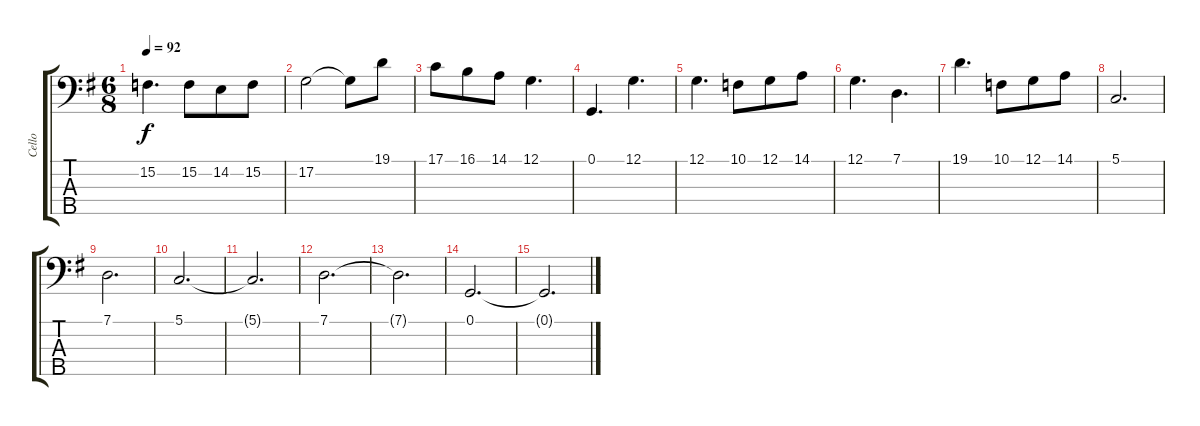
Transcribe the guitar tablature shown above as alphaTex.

\track ("Cello" "Cello") {instrument cello}
\staff {score tabs}
\tuning (G2 D2 A1 E1 B0) {hide}
\ts (6 8)
\tempo 92
\clef f4
\ks g
15.2.4{d dy f} 15.2.8 14.2.8 15.2.8 |
17.2.2 17.2{t}.8 19.1.8 |
17.1.8 16.1.8 14.1.8 12.1.4{d} |
0.1.4{d} 12.1.4{d} |
12.1.4{d} 10.1.8 12.1.8 14.1.8 |
12.1.4{d} 7.1.4{d} |
19.1.4{d} 10.1.8 12.1.8 14.1.8 |
5.1.2{d} |
7.1.2{d} |
5.1.2{d} |
5.1{t}.2{d} |
7.1.2{d} |
7.1{t}.2{d} |
0.1.2{d} |
0.1{t}.2{d}
